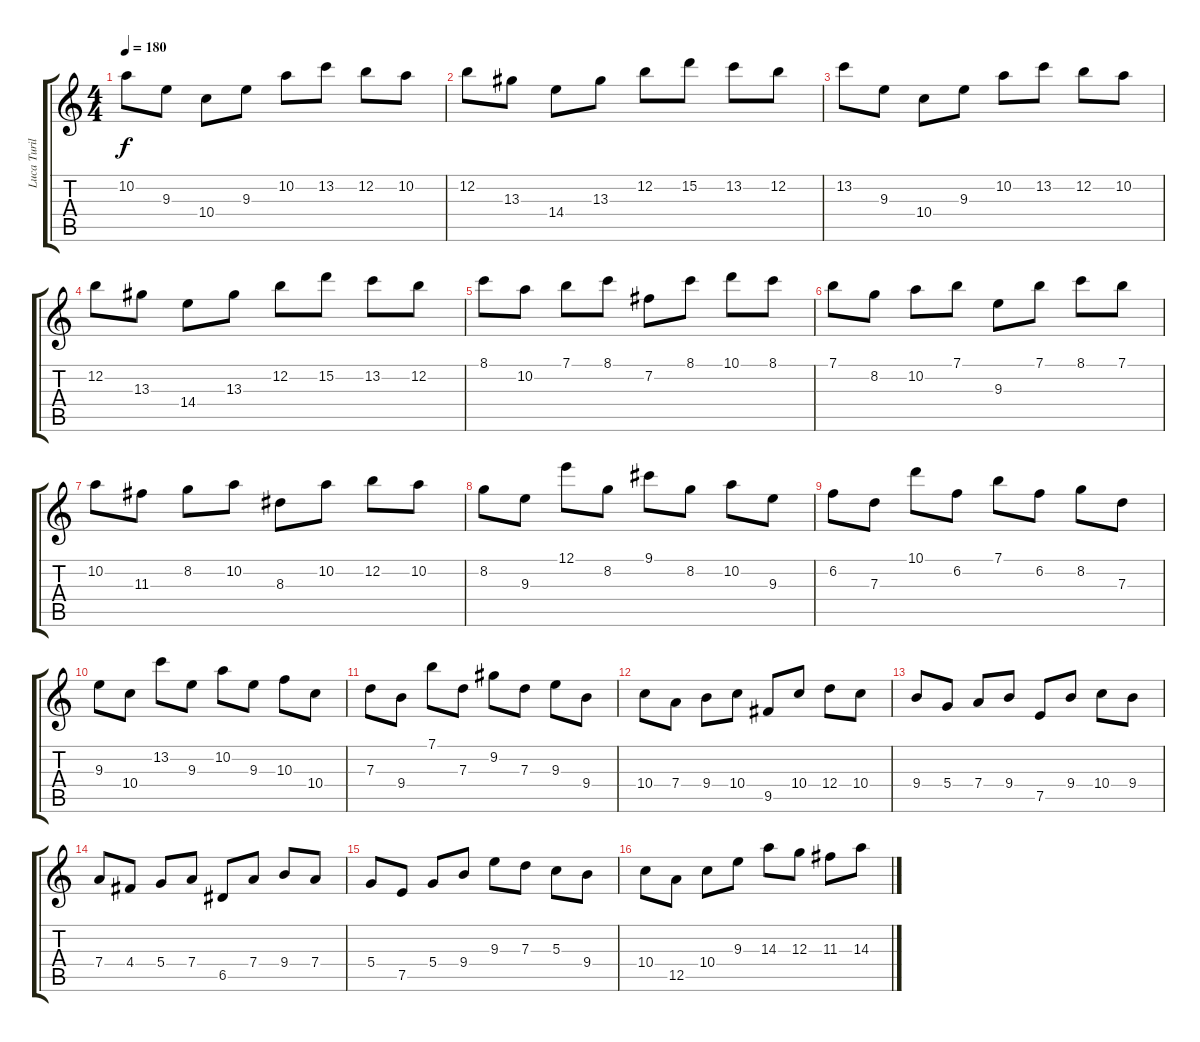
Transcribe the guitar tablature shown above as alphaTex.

\track ("Luca Turilli " "Luca Turil") {instrument distortionguitar}
\staff {score tabs}
\tuning (E4 B3 G3 D3 A2 E2) {hide}
\ts (4 4)
\tempo 180
\clef g2
\ks c
10.2.8{dy f} 9.3.8 10.4.8 9.3.8 10.2.8 13.2.8 12.2.8 10.2.8 |
12.2.8 13.3.8 14.4.8 13.3.8 12.2.8 15.2.8 13.2.8 12.2.8 |
13.2.8 9.3.8 10.4.8 9.3.8 10.2.8 13.2.8 12.2.8 10.2.8 |
12.2.8 13.3.8 14.4.8 13.3.8 12.2.8 15.2.8 13.2.8 12.2.8 |
8.1.8 10.2.8 7.1.8 8.1.8 7.2.8 8.1.8 10.1.8 8.1.8 |
7.1.8 8.2.8 10.2.8 7.1.8 9.3.8 7.1.8 8.1.8 7.1.8 |
10.2.8 11.3.8 8.2.8 10.2.8 8.3.8 10.2.8 12.2.8 10.2.8 |
8.2.8 9.3.8 12.1.8 8.2.8 9.1.8 8.2.8 10.2.8 9.3.8 |
6.2.8 7.3.8 10.1.8 6.2.8 7.1.8 6.2.8 8.2.8 7.3.8 |
9.3.8 10.4.8 13.2.8 9.3.8 10.2.8 9.3.8 10.3.8 10.4.8 |
7.3.8 9.4.8 7.1.8 7.3.8 9.2.8 7.3.8 9.3.8 9.4.8 |
10.4.8 7.4.8 9.4.8 10.4.8 9.5.8 10.4.8 12.4.8 10.4.8 |
9.4.8 5.4.8 7.4.8 9.4.8 7.5.8 9.4.8 10.4.8 9.4.8 |
7.4.8 4.4.8 5.4.8 7.4.8 6.5.8 7.4.8 9.4.8 7.4.8 |
5.4.8 7.5.8 5.4.8 9.4.8 9.3.8 7.3.8 5.3.8 9.4.8 |
10.4.8 12.5.8 10.4.8 9.3.8 14.3.8 12.3.8 11.3.8 14.3.8
